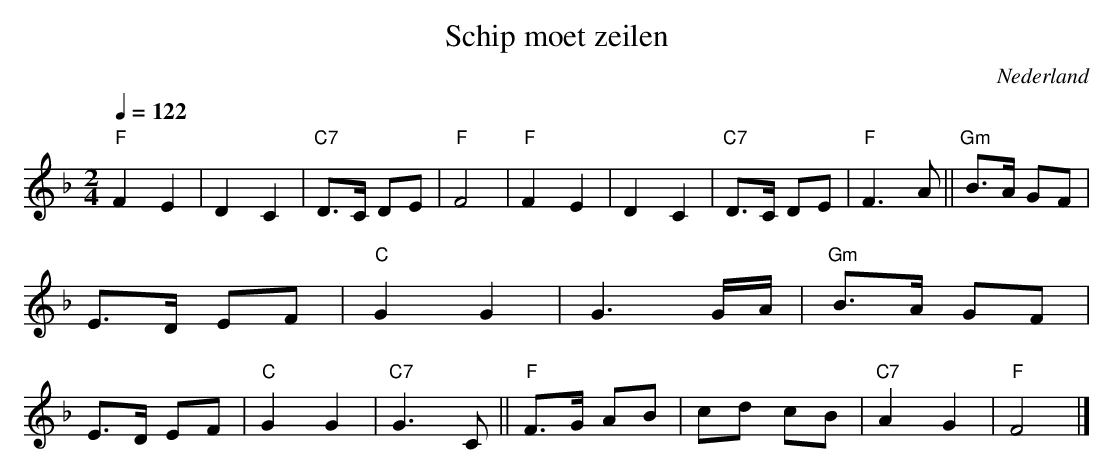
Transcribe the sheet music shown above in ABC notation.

X:1
T:Schip moet zeilen
O:Nederland
Q:1/4=122
M:2/4
L:1/8
K:F
"F"F2 E2 | D2 C2 | "C7"D3/2C/ DE | "F"F4 | "F"F2 E2 | D2 C2 | "C7"D3/2C/ DE | "F"F3 A ||
"Gm"B3/2A/ GF | E3/2D/ EF | "C"G2 G2 | G3 G/A/ | "Gm"B3/2A/ GF | E3/2D/ EF | "C"G2 G2 |
"C7"G3 C ||
"F"F3/2G/ AB | cd cB | "C7"A2 G2 | "F"F4 |]
